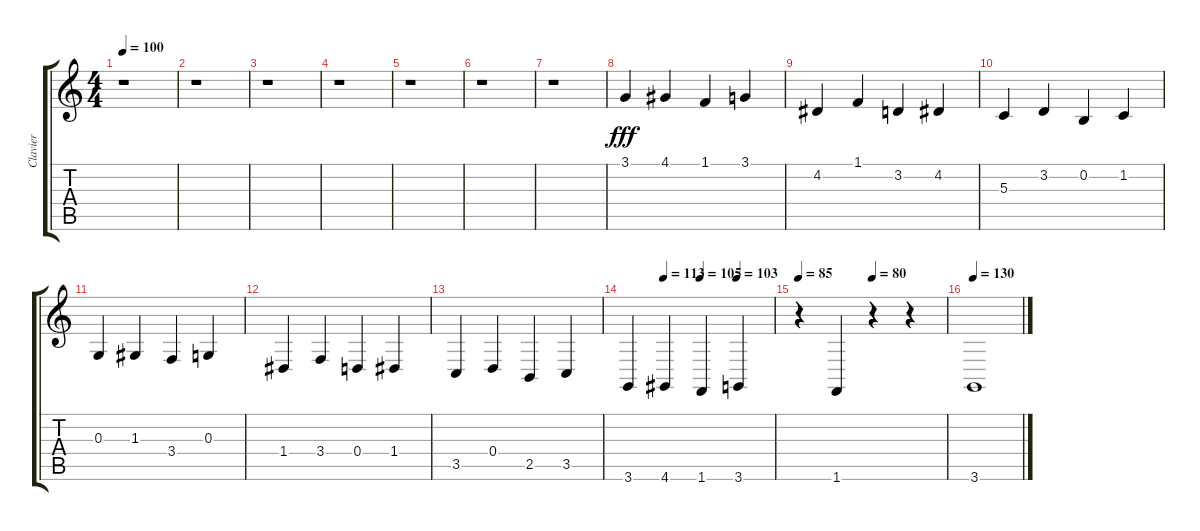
\track ("Clavier" "Clavier") {instrument choiraahs}
\staff {score tabs}
\tuning (E4 B3 G3 D3 A2 E2) {hide}
\ts (4 4)
\tempo 100
\clef g2
\ks c
r.1{dy f} |
r.1 |
r.1 |
r.1 |
r.1 |
r.1 |
r.1 |
3.1.4{dy fff} 4.1.4 1.1.4 3.1.4 |
4.2.4 1.1.4 3.2.4 4.2.4 |
5.3.4 3.2.4 0.2.4 1.2.4 |
0.3.4 1.3.4 3.4.4 0.3.4 |
1.4.4 3.4.4 0.4.4 1.4.4 |
3.5.4 0.4.4 2.5.4 3.5.4 |
\tempo (113 0.25)
\tempo (105 0.5)
\tempo (103 0.75)
3.6.4 4.6.4 1.6.4 3.6.4 |
\tempo 85
\tempo (80 0.5)
r.4 1.6.4 r.4 r.4 |
\tempo 130
3.6.1
